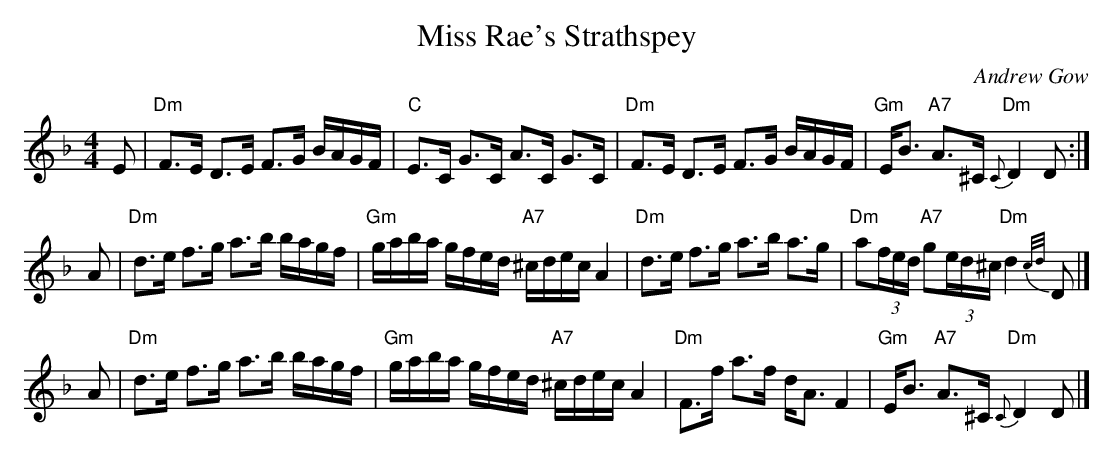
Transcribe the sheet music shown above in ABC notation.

X:1
T:Miss Rae's Strathspey
M:4/4
L:1/8
C:Andrew Gow
K:Dm
E \
| "Dm"F>E D>E F>G B/A/G/F/ | "C"E>C G>C A>C G>C \
| "Dm"F>E D>E F>G B/A/G/F/ | "Gm"E<B "A7"A>^C "Dm"{C}D2 D :|
A \
| "Dm"d>e f>g a>b b/a/g/f/ | "Gm"g/a/b/a/ g/f/e/d/ "A7"^c/d/e/c/ A2 \
| "Dm"d>e f>g a>b a>g | "Dm"a(3f/e/d/ "A7"g(3e/d/^c/ "Dm"d2 {c/d/}D |]
A \
| "Dm"d>e f>g a>b b/a/g/f/ | "Gm"g/a/b/a/ g/f/e/d/ "A7"^c/d/e/c/ A2 \
| "Dm"F>f a>f d<A F2 | "Gm"E<B "A7"A>^C "Dm"{C}D2 D |]
